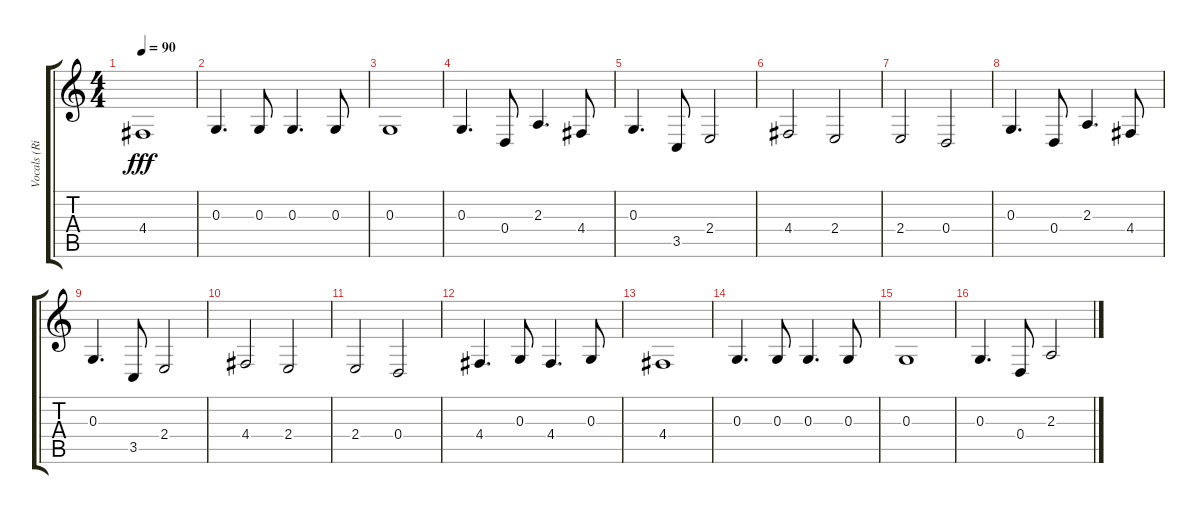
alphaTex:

\track ("Vocals (Ringo Starr)" "Vocals (Ri") {instrument choiraahs}
\staff {score tabs}
\tuning (E4 B3 G3 D3 A2 E2) {hide}
\ts (4 4)
\tempo 90
\clef g2
\ks c
4.4.1{dy fff} |
0.3.4{d} 0.3.8 0.3.4{d} 0.3.8 |
0.3.1 |
0.3.4{d} 0.4.8 2.3.4{d} 4.4.8 |
0.3.4{d} 3.5.8 2.4.2 |
4.4.2 2.4.2 |
2.4.2 0.4.2 |
0.3.4{d} 0.4.8 2.3.4{d} 4.4.8 |
0.3.4{d} 3.5.8 2.4.2 |
4.4.2 2.4.2 |
2.4.2 0.4.2 |
4.4.4{d} 0.3.8 4.4.4{d} 0.3.8 |
4.4.1 |
0.3.4{d} 0.3.8 0.3.4{d} 0.3.8 |
0.3.1 |
0.3.4{d} 0.4.8 2.3.2
